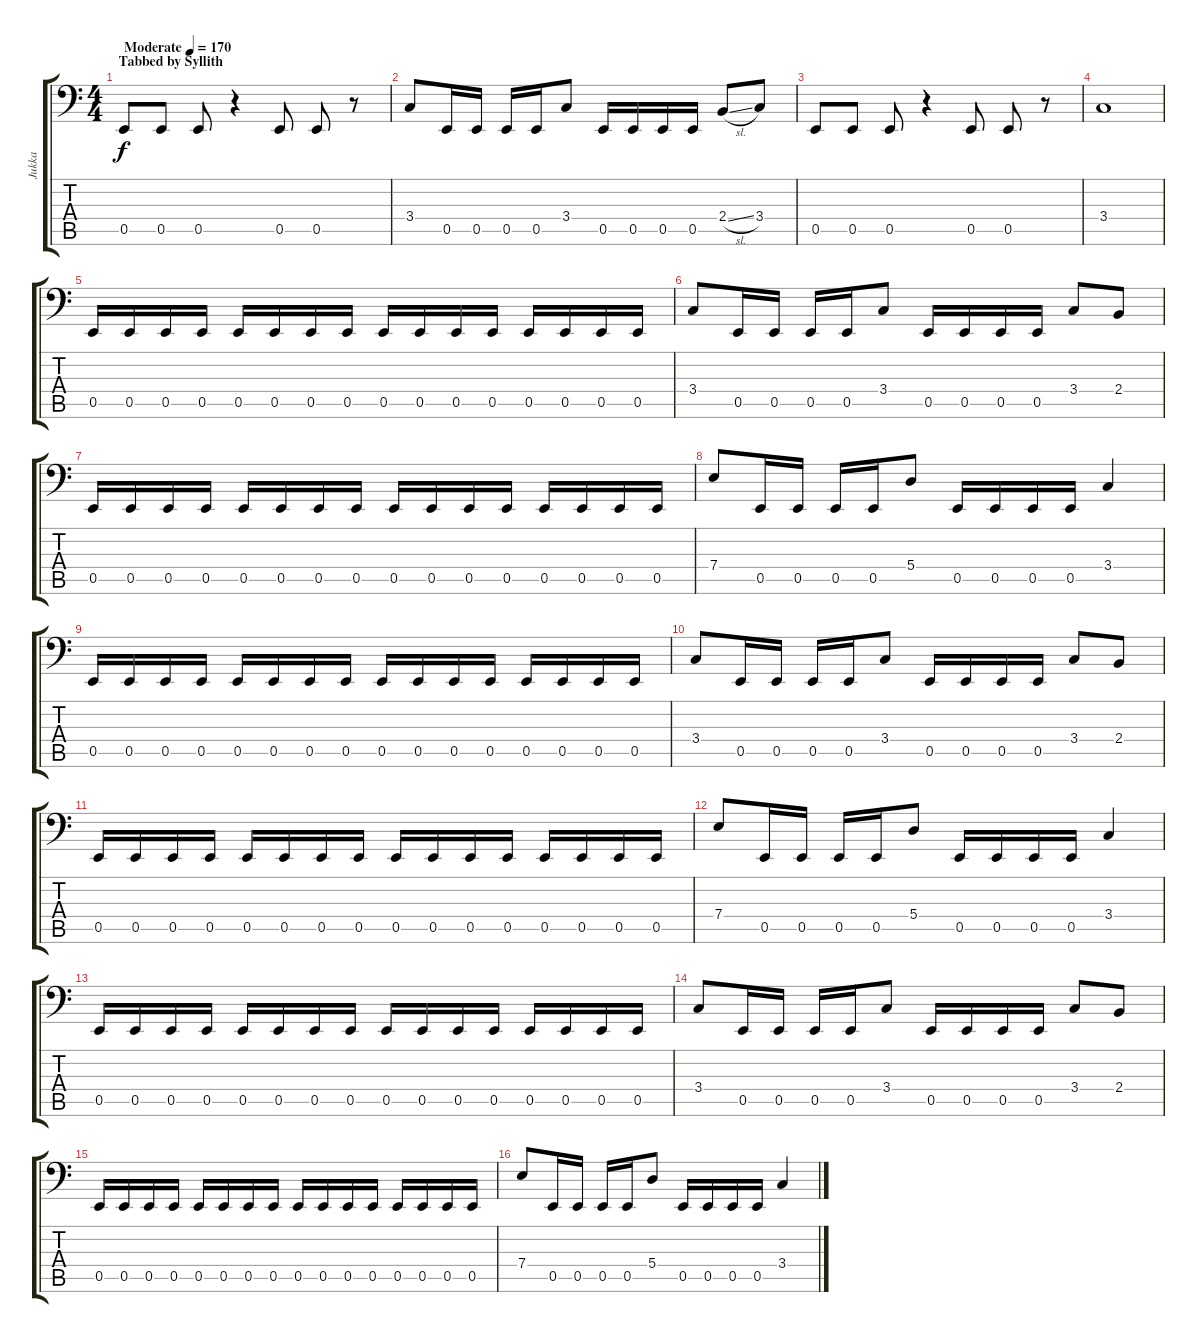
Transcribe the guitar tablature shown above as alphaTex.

\track ("Jukka" "Jukka") {instrument distortionguitar}
\staff {score tabs}
\tuning (C3 G2 D2 A1 E1 B0) {hide}
\ts (4 4)
\section ("" "Tabbed by Syllith")
\tempo (170 "Moderate")
\clef f4
\ks c
0.5.8{txt "" dy f instrument distortionguitar} 0.5.8 0.5.8 r.4 0.5.8 0.5.8 r.8 |
3.4.8 0.5.16 0.5.16 0.5.16 0.5.16 3.4.8 0.5.16 0.5.16 0.5.16 0.5.16 2.4{sl}.8 3.4.8 |
0.5.8 0.5.8 0.5.8 r.4 0.5.8 0.5.8 r.8 |
3.4.1 |
0.5.16 0.5.16 0.5.16 0.5.16 0.5.16 0.5.16 0.5.16 0.5.16 0.5.16 0.5.16 0.5.16 0.5.16 0.5.16 0.5.16 0.5.16 0.5.16 |
3.4.8 0.5.16 0.5.16 0.5.16 0.5.16 3.4.8 0.5.16 0.5.16 0.5.16 0.5.16 3.4.8 2.4.8 |
0.5.16 0.5.16 0.5.16 0.5.16 0.5.16 0.5.16 0.5.16 0.5.16 0.5.16 0.5.16 0.5.16 0.5.16 0.5.16 0.5.16 0.5.16 0.5.16 |
7.4.8 0.5.16 0.5.16 0.5.16 0.5.16 5.4.8 0.5.16 0.5.16 0.5.16 0.5.16 3.4.4 |
0.5.16 0.5.16 0.5.16 0.5.16 0.5.16 0.5.16 0.5.16 0.5.16 0.5.16 0.5.16 0.5.16 0.5.16 0.5.16 0.5.16 0.5.16 0.5.16 |
3.4.8 0.5.16 0.5.16 0.5.16 0.5.16 3.4.8 0.5.16 0.5.16 0.5.16 0.5.16 3.4.8 2.4.8 |
0.5.16 0.5.16 0.5.16 0.5.16 0.5.16 0.5.16 0.5.16 0.5.16 0.5.16 0.5.16 0.5.16 0.5.16 0.5.16 0.5.16 0.5.16 0.5.16 |
7.4.8 0.5.16 0.5.16 0.5.16 0.5.16 5.4.8 0.5.16 0.5.16 0.5.16 0.5.16 3.4.4 |
0.5.16 0.5.16 0.5.16 0.5.16 0.5.16 0.5.16 0.5.16 0.5.16 0.5.16 0.5.16 0.5.16 0.5.16 0.5.16 0.5.16 0.5.16 0.5.16 |
3.4.8 0.5.16 0.5.16 0.5.16 0.5.16 3.4.8 0.5.16 0.5.16 0.5.16 0.5.16 3.4.8 2.4.8 |
0.5.16 0.5.16 0.5.16 0.5.16 0.5.16 0.5.16 0.5.16 0.5.16 0.5.16 0.5.16 0.5.16 0.5.16 0.5.16 0.5.16 0.5.16 0.5.16 |
7.4.8 0.5.16 0.5.16 0.5.16 0.5.16 5.4.8 0.5.16 0.5.16 0.5.16 0.5.16 3.4.4
